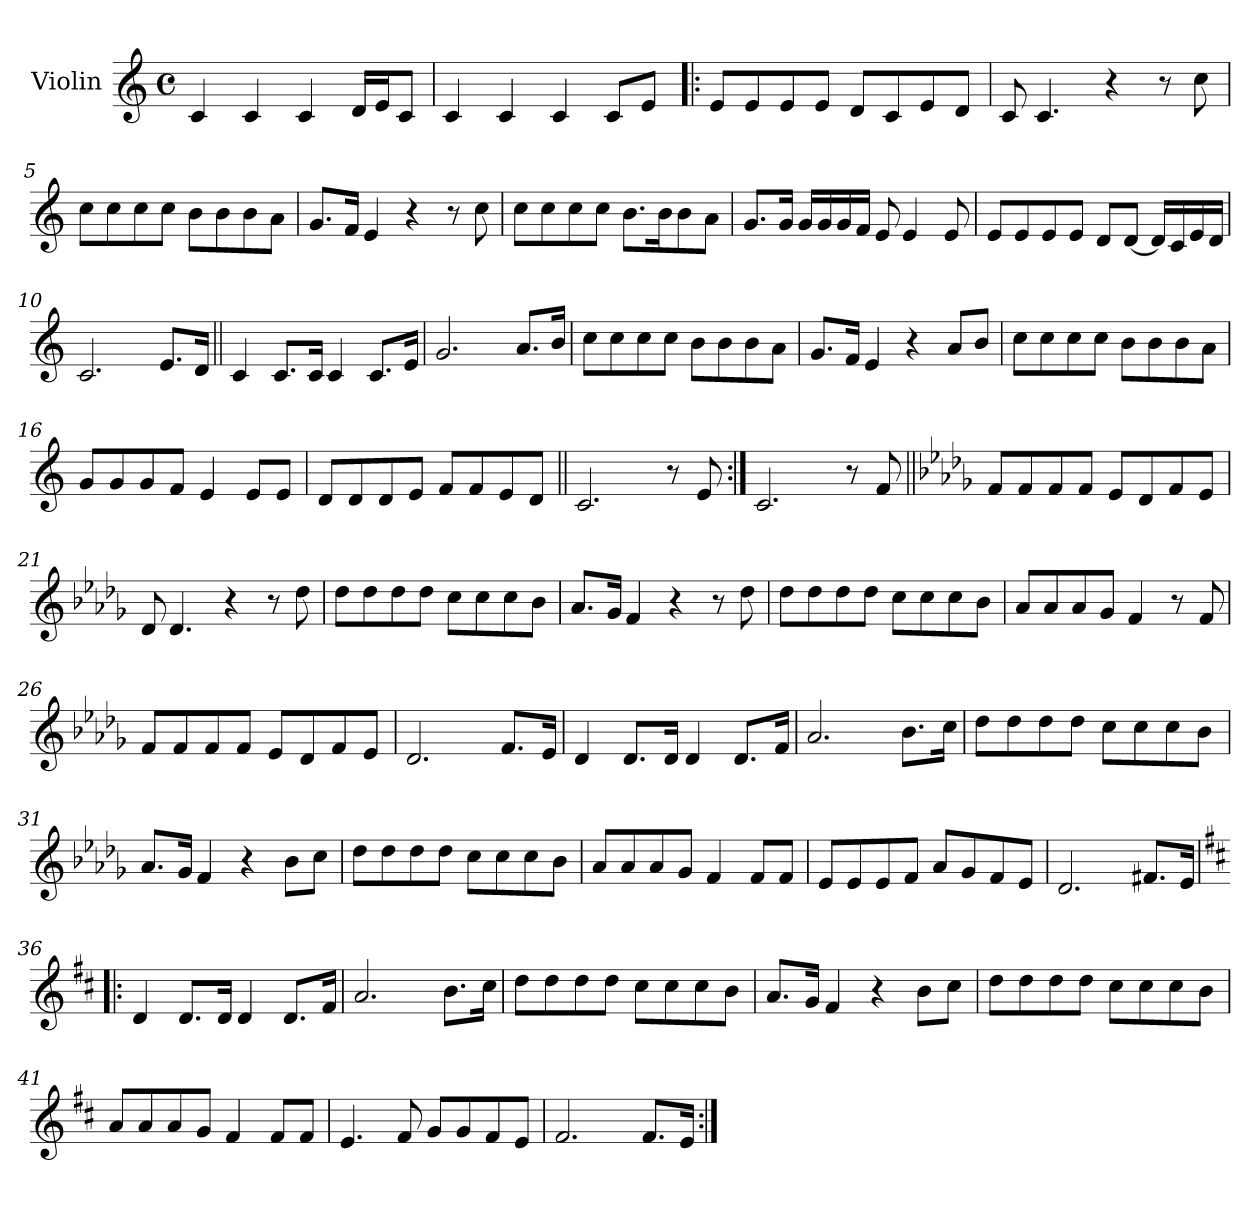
**kern
*part1
*staff1
*I"Violin
*I'Vln
*clefG2
*k[]
*C:
*M4/4
*met(c)
=1
4c/
4c/
4c/
16d/LL
16e/J
8c/J
=2
4c/
4c/
4c/
8c/L
8e/J
=3!|:
8e/L
8e/
8e/
8e/J
8d/L
8c/
8e/
8d/J
=4
8c/
4.c/
4r
8r
8cc\
!!LO:LB:g=z
=5
8cc\L
8cc\
8cc\
8cc\J
8b\L
8b\
8b\
8a\J
=6
8.g/L
16f/Jk
4e/
4r
8r
8cc\
=7
8cc\L
8cc\
8cc\
8cc\J
8.b\L
16b\K
8b\
8a\J
=8
8.g/L
16g/Jk
16g/LL
16g/
16g/
16f/JJ
8e/
4e/
8e/
!!LO:LB:g=z
=9
8e/L
8e/
8e/
8e/J
8d/L
[8d/J
16d/LL]
16c/
16e/
16d/JJ
=10
2.c/
8.e/L
16d/Jk
=11||
4c/
8.c/L
16c/Jk
4c/
8.c/L
16e/Jk
=12
2.g/
8.a/L
16b/Jk
!!LO:LB:g=z
=13
8cc\L
8cc\
8cc\
8cc\J
8b\L
8b\
8b\
8a\J
=14
8.g/L
16f/Jk
4e/
4r
8a/L
8b/J
=15
8cc\L
8cc\
8cc\
8cc\J
8b\L
8b\
8b\
8a\J
=16
8g/L
8g/
8g/
8f/J
4e/
8e/L
8e/J
!!LO:LB:g=z
=17
8d/L
8d/
8d/
8e/J
8f/L
8f/
8e/
8d/J
=18||
2.c/
8r
8e/
=19:|!
2.c/
8r
8f/
=20||
*k[b-e-a-d-g-]
*D-:
8f/L
8f/
8f/
8f/J
8e-/L
8d-/
8f/
8e-/J
!!LO:LB:g=z
=21
8d-/
4.d-/
4r
8r
8dd-\
=22
8dd-\L
8dd-\
8dd-\
8dd-\J
8cc\L
8cc\
8cc\
8b-\J
=23
8.a-/L
16g-/Jk
4f/
4r
8r
8dd-\
=24
8dd-\L
8dd-\
8dd-\
8dd-\J
8cc\L
8cc\
8cc\
8b-\J
=25
8a-/L
8a-/
8a-/
8g-/J
4f/
8r
8f/
=26
8f/L
8f/
8f/
8f/J
8e-/L
8d-/
8f/
8e-/J
=27
2.d-/
8.f/L
16e-/Jk
!!LO:LB:g=z
=28
4d-/
8.d-/L
16d-/Jk
4d-/
8.d-/L
16f/Jk
=29
2.a-/
8.b-\L
16cc\Jk
=30
8dd-\L
8dd-\
8dd-\
8dd-\J
8cc\L
8cc\
8cc\
8b-\J
=31
8.a-/L
16g-/Jk
4f/
4r
8b-\L
8cc\J
=32
8dd-\L
8dd-\
8dd-\
8dd-\J
8cc\L
8cc\
8cc\
8b-\J
=33
8a-/L
8a-/
8a-/
8g-/J
4f/
8f/L
8f/J
=34
8e-/L
8e-/
8e-/
8f/J
8a-/L
8g-/
8f/
8e-/J
!!LO:LB:g=z
=35
2.d-/
8.f#X/L
16e-/Jk
=36!|:
*k[f#c#]
*D:
4d/
8.d/L
16d/Jk
4d/
8.d/L
16f#/Jk
=37
2.a/
8.b\L
16cc#\Jk
=38
8dd\L
8dd\
8dd\
8dd\J
8cc#\L
8cc#\
8cc#\
8b\J
=39
8.a/L
16g/Jk
4f#/
4r
8b\L
8cc#\J
=40
8dd\L
8dd\
8dd\
8dd\J
8cc#\L
8cc#\
8cc#\
8b\J
!!LO:LB:g=z
=41
8a/L
8a/
8a/
8g/J
4f#/
8f#/L
8f#/J
=42
4.e/
8f#/
8g/L
8g/
8f#/
8e/J
=43
2.f#/
8.f#/L
16e/Jk
=:|!
*-
